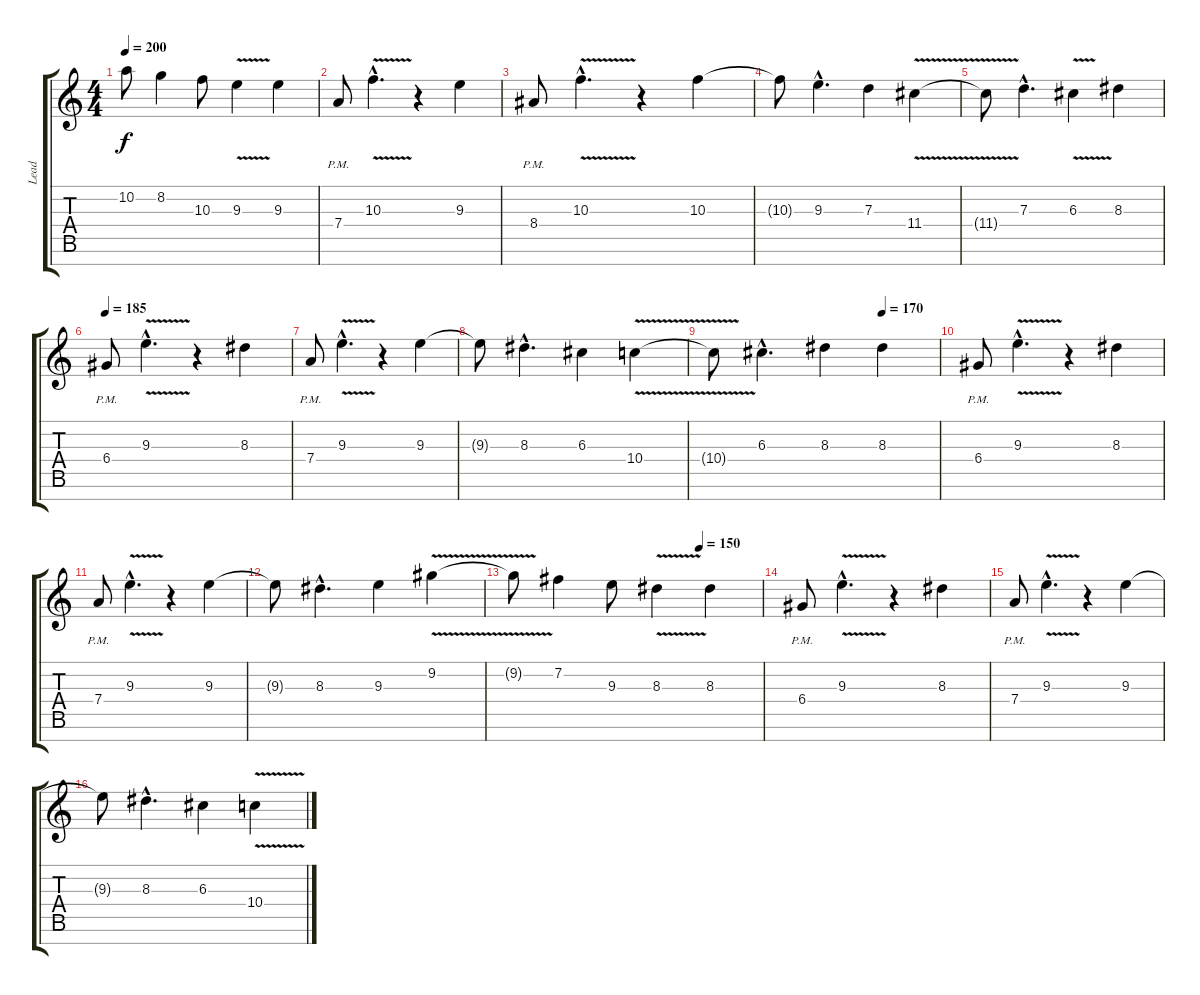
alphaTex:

\track ("Lead" "Lead") {instrument distortionguitar}
\staff {score tabs}
\tuning (E4 B3 G3 D3 A2 E2 B1) {hide}
\ts (4 4)
\tempo 200
\clef g2
\ks c
10.2{t}.8{dy f} 8.2.4 10.3.8 9.3{v}.4 9.3.4 |
7.4{pm}.8 10.3{v hac}.4{d} r.4 9.3.4 |
8.4{pm}.8 10.3{v hac}.4{d} r.4 10.3.4 |
10.3{t}.8 9.3{hac}.4{d} 7.3.4 11.4{v}.4 |
11.4{t}.8 7.3{hac}.4{d} 6.3{v}.4 8.3.4 |
\tempo 185
6.4{pm}.8 9.3{v hac}.4{d} r.4 8.3.4 |
7.4{pm}.8 9.3{v hac}.4{d} r.4 9.3.4 |
9.3{t}.8 8.3{hac}.4{d} 6.3.4 10.4{v}.4 |
\tempo (170 0.75)
10.4{t}.8 6.3{hac}.4{d} 8.3.4 8.3.4 |
6.4{pm}.8 9.3{v hac}.4{d} r.4 8.3.4 |
7.4{pm}.8 9.3{v hac}.4{d} r.4 9.3.4 |
9.3{t}.8 8.3{hac}.4{d} 9.3.4 9.2{v}.4 |
\tempo (150 0.75)
9.2{t}.8 7.2.4 9.3.8 8.3{v}.4 8.3.4 |
6.4{pm}.8 9.3{v hac}.4{d} r.4 8.3.4 |
7.4{pm}.8 9.3{v hac}.4{d} r.4 9.3.4 |
9.3{t}.8 8.3{hac}.4{d} 6.3.4 10.4{v}.4
